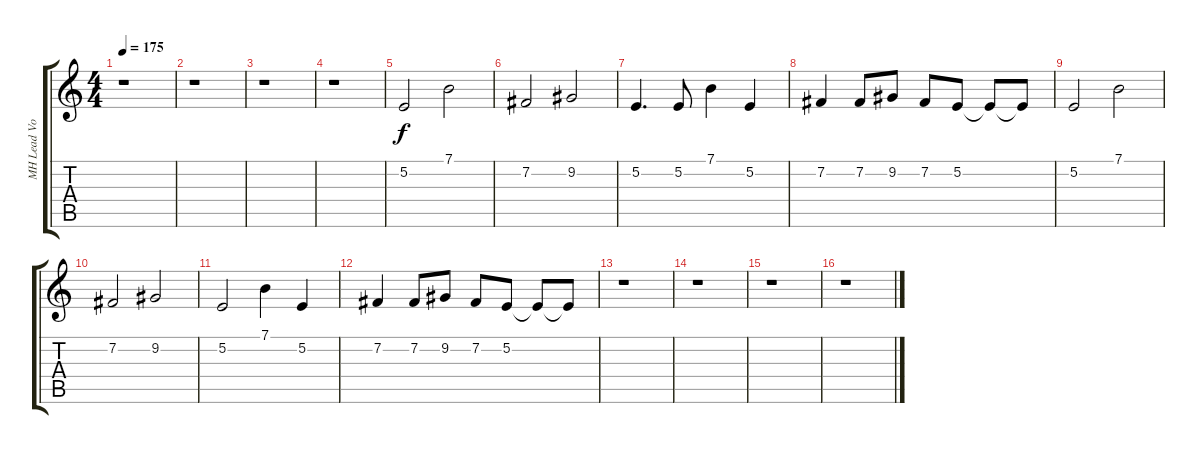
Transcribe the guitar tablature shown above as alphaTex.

\track ("MH Lead Vocals" "MH Lead Vo") {instrument cello}
\staff {score tabs}
\tuning (E4 B3 G3 D3 A2 E2) {hide}
\ts (4 4)
\tempo 175
\clef g2
\ks c
r.1{dy f} |
r.1 |
r.1 |
r.1 |
5.2.2{balance 8} 7.1.2 |
7.2.2 9.2.2 |
5.2.4{d} 5.2.8 7.1.4 5.2.4 |
7.2.4 7.2.8 9.2.8 7.2.8 5.2.8 5.2{t}.8 5.2{t}.8 |
5.2.2 7.1.2 |
7.2.2 9.2.2 |
5.2.2 7.1.4 5.2.4 |
7.2.4 7.2.8 9.2.8 7.2.8 5.2.8 5.2{t}.8 5.2{t}.8 |
r.1 |
r.1 |
r.1 |
r.1
